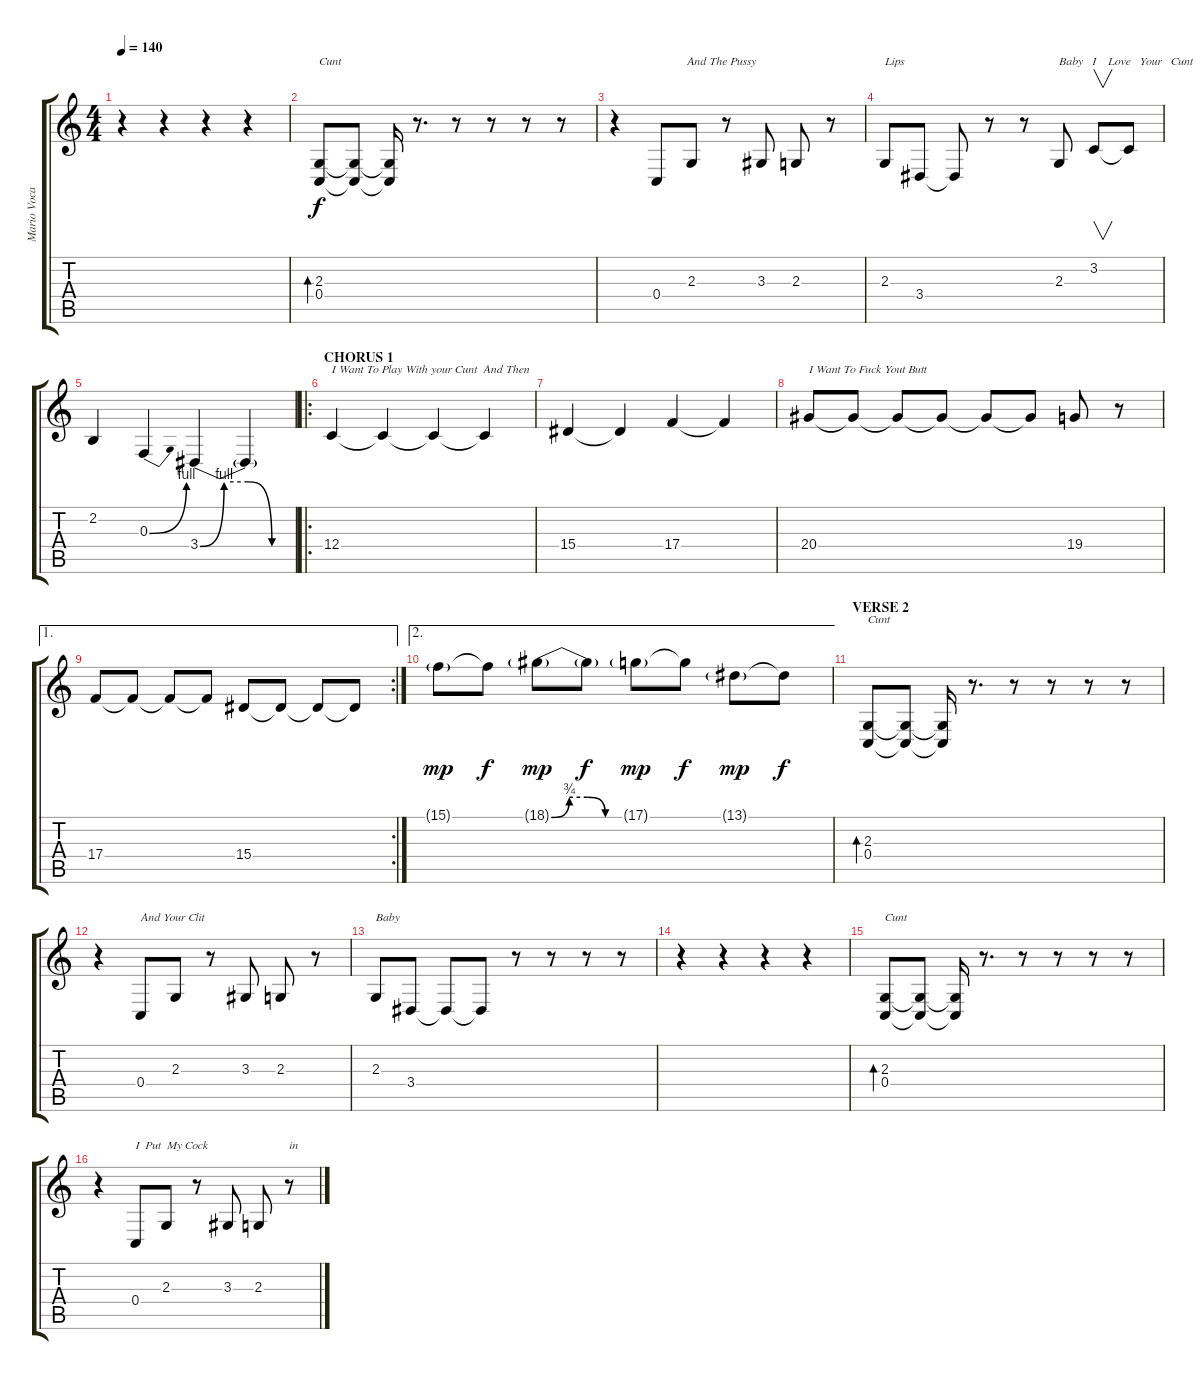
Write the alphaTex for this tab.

\track ("Mario Vocals" "Mario Voca") {instrument pad4choir}
\staff {score tabs}
\tuning (D4 A3 F3 C3 G2 C2) {hide}
\ts (4 4)
\tempo 140
\clef g2
\ks c
r.4{dy f} r.4 r.4 r.4 |
(2.3 0.4).8{bd 480 txt "Cunt"} (2.3{t} 0.4{t}).8 (2.3{t} 0.4{t}).16 r.8{d} r.8 r.8 r.8 r.8 |
r.4 0.4.8{txt "          And The Pussy "} 2.3.8 r.8 3.3.8 2.3.8 r.8 |
2.3.8{txt "Lips"} 3.4.8 3.4{t}.8 r.8 r.8 2.3.8{txt "Baby   I    Love   Your   Cunt"} 3.2.8{v} 3.2{t}.8 |
2.2.4 0.3{be (bend 0 0 60 4)}.4 3.4{be (custom 0 0 15 4 30 4 45 0 60 0)}.4 3.4{t}.4 |
\ro
\section ("" "CHORUS 1")
12.4.4{txt "I Want To Play With your Cunt  And Then  "} 12.4{t}.4 12.4{t}.4 12.4{t}.4 |
15.4.4 15.4{t}.4 17.4.4 17.4{t}.4 |
20.4.8{txt "I Want To Fuck Yout Butt"} 20.4{t}.8 20.4{t}.8 20.4{t}.8 20.4{t}.8 20.4{t}.8 19.4.8 r.8 |
\ae 1
\rc 2
17.4.8 17.4{t}.8 17.4{t}.8 17.4{t}.8 15.4.8 15.4{t}.8 15.4{t}.8 15.4{t}.8 |
\ae 2
15.1{g}.8{dy mp} 15.1{t}.8{dy f} 18.1{be (custom 0 0 15 3 30 3 45 0 60 0) g}.8{dy mp} 18.1{t}.8{dy f} 17.1{g}.8{dy mp} 17.1{t}.8{dy f} 13.1{g}.8{dy mp} 13.1{t}.8{dy f} |
\section ("" "VERSE 2")
(2.3 0.4).8{bd 480 txt "Cunt"} (2.3{t} 0.4{t}).8 (2.3{t} 0.4{t}).16 r.8{d} r.8 r.8 r.8 r.8 |
r.4 0.4.8{txt "And Your Clit"} 2.3.8 r.8 3.3.8{txt " "} 2.3.8 r.8 |
2.3.8{txt "Baby"} 3.4.8 3.4{t}.8 3.4{t}.8 r.8 r.8 r.8 r.8 |
r.4 r.4 r.4 r.4 |
(2.3 0.4).8{bd 480 txt "Cunt"} (2.3{t} 0.4{t}).8 (2.3{t} 0.4{t}).16 r.8{d} r.8 r.8 r.8 r.8 |
r.4 0.4.8{txt "I  Put  My Cock"} 2.3.8 r.8 3.3.8 2.3.8 r.8{txt "in"}
